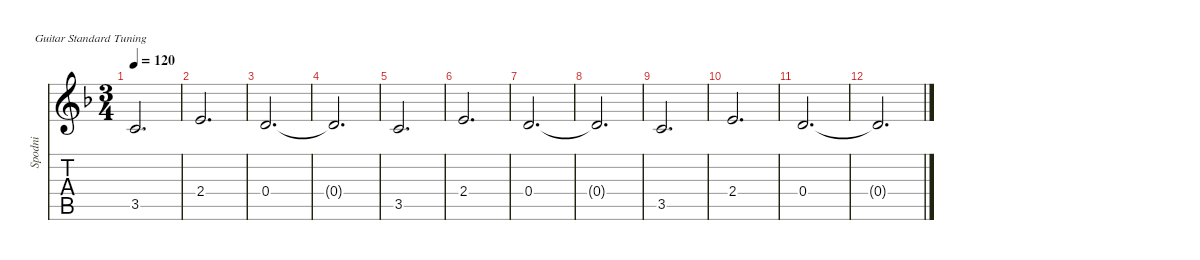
\defaultSystemsLayout 4
\hideDynamics
\bracketExtendMode nobrackets
\track ("Spodni" "Spodni") {instrument acousticguitarsteel}
\staff {score tabs}
\tuning (E4 B3 G3 D3 A2 E2)
\ts (3 4)
\beaming (8 2 2 2)
\tempo 120
\clef g2
\ks f
3.5{acc forcenatural}.2{d dy mf instrument acousticguitarsteel} |
2.4{acc forcenatural}.2{d} |
0.4{acc forcenatural}.2{d} |
0.4{t acc forcenatural}.2{d} |
3.5{acc forcenatural}.2{d} |
2.4{acc forcenatural}.2{d} |
0.4{acc forcenatural}.2{d} |
0.4{t acc forcenatural}.2{d} |
3.5{acc forcenatural}.2{d} |
2.4{acc forcenatural}.2{d} |
0.4{acc forcenatural}.2{d} |
0.4{t acc forcenatural}.2{d}
